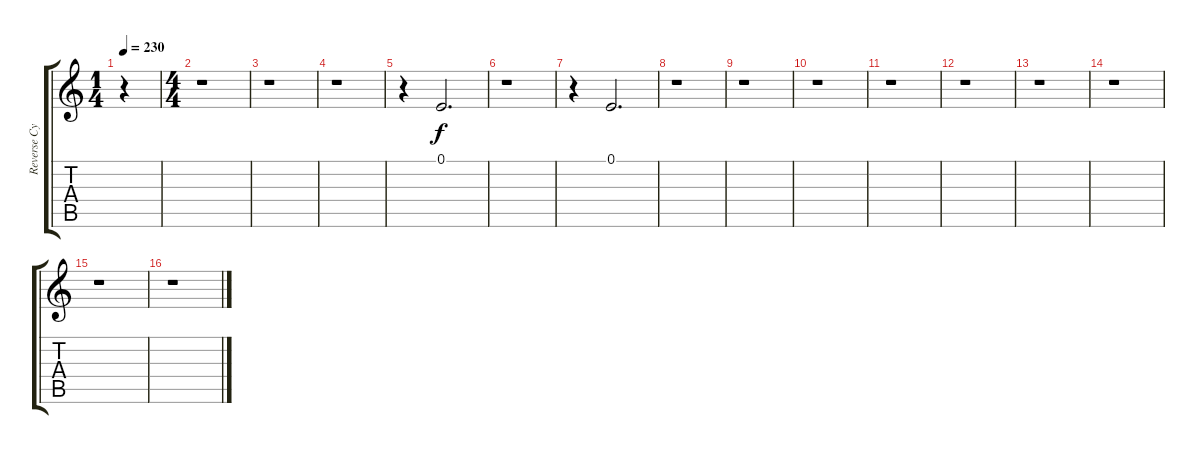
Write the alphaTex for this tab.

\track ("Reverse Cymbal" "Reverse Cy") {instrument reversecymbal}
\staff {score tabs}
\tuning (E4 B3 G3 D3 A2 E2) {hide}
\ts (1 4)
\tempo 230
\tempo 160
\tempo 230
\clef g2
\ks c
r.4{dy f instrument reversecymbal} |
\ts (4 4)
r.1 |
r.1 |
r.1 |
r.4 0.1.2{d} |
r.1 |
r.4 0.1.2{d} |
r.1 |
r.1 |
r.1 |
r.1 |
r.1 |
r.1 |
r.1 |
r.1 |
r.1
